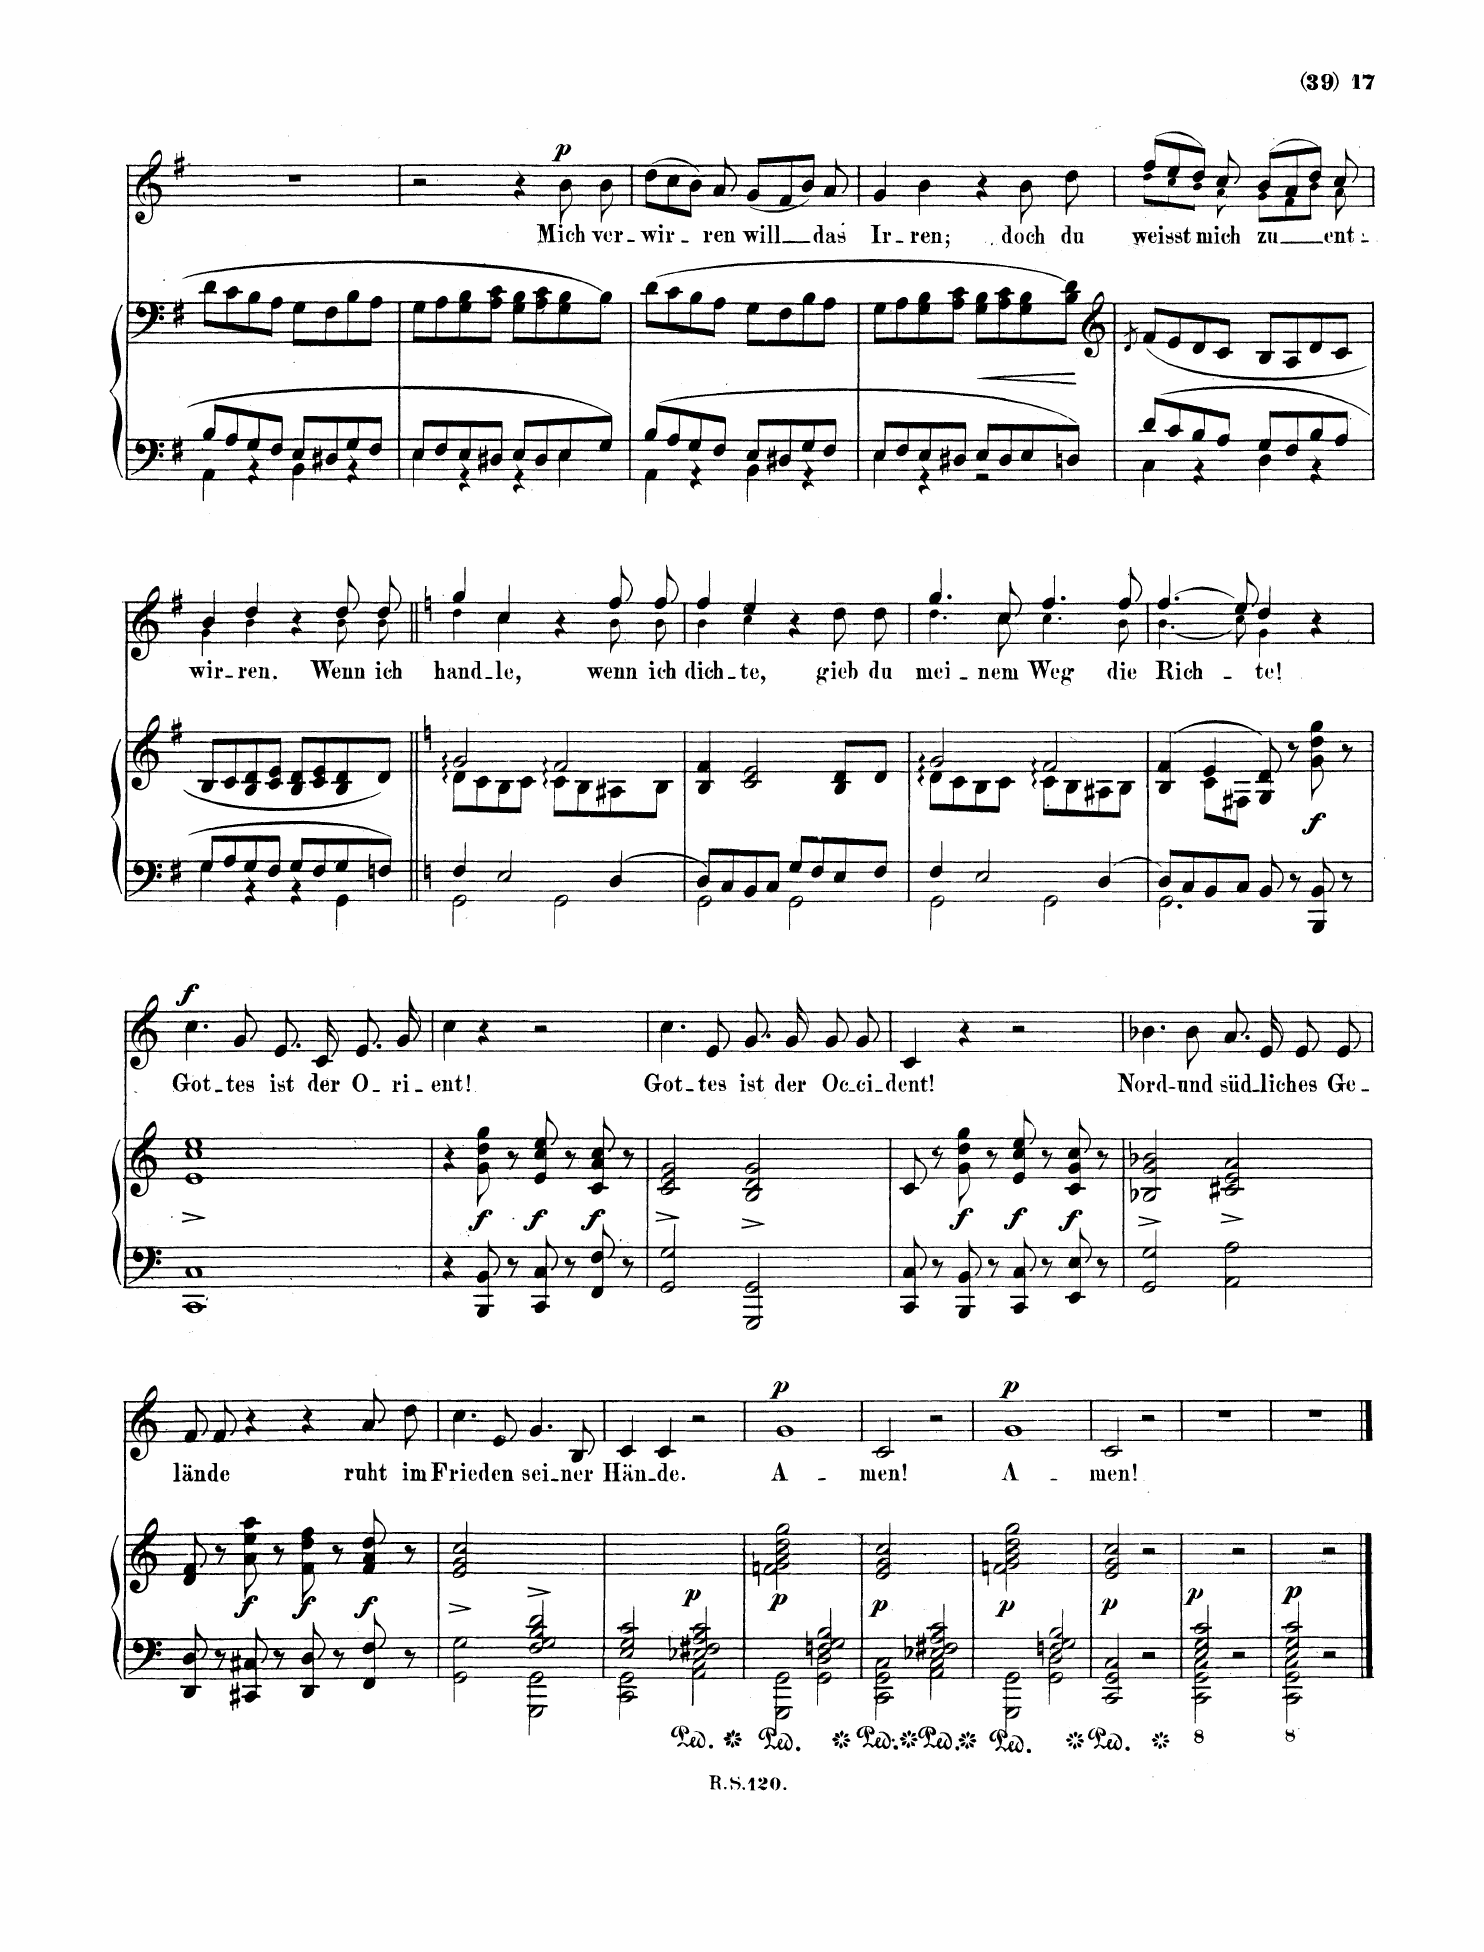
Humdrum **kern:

**kern	**kern	**dynam	**kern	**text	**dynam
*part2	*part2	*part2	*part1	*part1	*part1
*staff3	*staff2	*staff2/3	*staff1	*staff1	*staff1
*I"Piano	*	*	*I"Voice	*	*
*I'Pno	*	*	*	*	*
*clefF4	*clefF4	*	*clefG2	*	*
*k[f#]	*k[f#]	*	*k[f#]	*	*
*M4/4	*M4/4	*	*M4/4	*	*
*met(c)	*met(c)	*	*met(c)	*	*
=21	=21	=21	=21	=21	=21
*^	*	*	*	*	*
8B/L	4AA\	8d\L	.	1r	.	.
8A/	.	8c\	.	.	.	.
8G/	4r	8B\	.	.	.	.
8F#/J	.	8A\J	.	.	.	.
8E/L	4BB\	8G\L	.	.	.	.
8D#X/	.	8F#\	.	.	.	.
8G/	4r	8B\	.	.	.	.
8F#/J	.	8A\J	.	.	.	.
=22	=22	=22	=22	=22	=22	=22
8E/L	4E\	8G\L	.	2r	.	.
8F#/	.	8A\	.	.	.	.
8E/	4r	8G\ 8B\	.	.	.	.
8D#X/J	.	8A\ 8c\J	.	.	.	.
8E/L	4r	8G\ 8B\L	.	4r	.	.
8D#/	.	8A\ 8c\	.	.	.	.
!	!	!	!	!	!	!LO:DY:a
8E/	4E\	8G\ 8B\	.	8b\	Mich	p
8G/J	.	8B\J	.	8b\	ver-	.
=23	=23	=23	=23	=23	=23	=23
8B/L	4AA\	(8d\L	.	(8dd\L	-wir-	.
8A/	.	8c\	.	8cc\	.	.
8G/	4r	8B\	.	8b\J)	.	.
8F#/J	.	8A\J	.	8a/	-ren	.
8E/L	4BB\	8G\L	.	(8g/L	will-	.
8D#X/	.	8F#\	.	8f#/	.	.
8G/	4r	8B\	.	8b/J)	.	.
8F#/J	.	8A\J	.	8a/	-das	.
=24	=24	=24	=24	=24	=24	=24
8E/L	4E\	8G\L	.	4g/	Ir-	.
8F#/	.	8A\	.	.	.	.
8E/	4r	8G\ 8B\	.	4b\	-ren;	.
8D#X/J	.	8A\ 8c\J	.	.	.	.
!	!	!	!LO:HP:b	!	!	!
8E/L	2r	8G\ 8B\L	<	4r	.	.
8D#/	.	8A\ 8c\	.	.	.	.
8E/	.	8G\ 8B\	.	8b\	doch	.
8Dn/J	.	8B\ 8d\J)	.	8dd\	du	.
*v	*v	*	*	*	*	*
.	.	[	.	.	.
=25	=25	=25	=25	=25	=25
*	*clefG2	*	*	*	*
.	(<8qd/	.	.	.	.
*^	*	*	*^	*	*
8d/L	4C\	8f#/L	.	(8ff#/L	8dd\L	weisst	.
8c/	.	8e/	.	8ee/	8cc\	.	.
8B/	4r	8d/	.	8dd/J)	8b\J	.	.
8A/J	.	8c/J	.	8cc/	8a\	mich	.
8G/L	4D\	8B/L	.	(8b/L	8g\L	zu	.
8F#/	.	8A/	.	8a/	8f#\	.	.
8B/	4r	8d/	.	8dd/J)	8b\J	.	.
8A/J	.	8c/J	.	8cc/	8a\	ent-	.
=26	=26	=26	=26	=26	=26	=26	=26
8G/L	4G\	8B/L	.	4b/	4g\	-wir-	.
8A/	.	8c/	.	.	.	.	.
8G/	4r	8B/ 8d/	.	4dd/	4b\	-ren.	.
8F#/J	.	8c/ 8e/J	.	.	.	.	.
8G/L	4r	8B/ 8d/L	.	4r	4ryy	.	.
8F#/	.	8c/ 8e/	.	.	.	.	.
8G/	4GG\	8B/ 8d/	.	8dd/	8b\	Wenn	.
8Fn/J	.	8d/J)	.	8dd/	8b\	ich	.
=27||	=27||	=27||	=27||	=27||	=27||	=27||	=27||
*k[]	*	*k[]	*	*k[]	*	*	*
*	*	*^	*	*	*	*	*
4F/	2GG\	2g::/	8d\L	.	4gg/	4dd\	hand-	.
.	.	.	8c\	.	.	.	.	.
2E/	.	.	8B\	.	4cc/	4cc\	-le,	.
.	.	.	8c\J	.	.	.	.	.
.	2GG\	2f::/	8c\L	.	4r	4ryy	.	.
.	.	.	8B\	.	.	.	.	.
[4D/	.	.	8A#X\	.	8ff/	8b\	wenn	.
.	.	.	8B\J	.	8ff/	8b\	ich	.
*	*	*v	*v	*	*	*	*	*
=28	=28	=28	=28	=28	=28	=28	=28
8D/L]	2GG\	4B/ 4f/	.	4ff/	4b\	dich-	.
8C/	.	.	.	.	.	.	.
8BB/	.	2c/ 2e/	.	4ee/	4cc\	-te,	.
8C/J	.	.	.	.	.	.	.
8G/L	2GG\	.	.	4r	2ryy	.	.
8F/	.	.	.	.	.	.	.
8E/	.	8B/ 8d/L	.	8dd\	.	gib	.
8F/J	.	8d/J	.	8dd\	.	du	.
=29	=29	=29	=29	=29	=29	=29	=29
*	*	*^	*	*	*	*	*
4F/	2GG\	2g::/	8d\L	.	4.gg/	4.dd\	mei-	.
.	.	.	8c\	.	.	.	.	.
2E/	.	.	8B\	.	.	.	.	.
.	.	.	8c\J	.	8cc/	8cc\	-nem	.
.	2GG\	2f::/	8c\L	.	4.ff/	4.cc\	Weg	.
.	.	.	8B\	.	.	.	.	.
[4D/	.	.	8A#X\	.	.	.	.	.
.	.	.	8B\J	.	8ff/	8b\	die	.
=30	=30	=30	=30	=30	=30	=30	=30	=30
8D/L]	2.GG\	(4B/ 4f/	4ryy	.	(4.ff/	(4.b\	Rich-	.
8C/	.	.	.	.	.	.	.	.
8BB/	.	4e/	8c\L	.	.	.	.	.
8C/J	.	.	8F#X\J	.	8ee/)	8cc\)	.	.
8BB/	.	8G/ 8d/)	2ryy	.	4dd/	4g\	-te!	.
8r	.	8r	.	.	.	.	.	.
!	!	!	!	!LO:DY:b	!	!	!	!
8BBB/ 8BB/	4ryy	8g\ 8dd\ 8gg\	.	f	4r	4ryy	.	.
8r	.	8r	.	.	.	.	.	.
*v	*v	*	*	*	*v	*v	*	*
*	*v	*v	*	*	*	*
=31	=31	=31	=31	=31	=31
!	!	!	!	!	!LO:DY:a
1CC^> 1C^>	1e 1cc 1ee	.	4.cc\	Got-	f
.	.	.	8g/	-tes	.
.	.	.	8.e/	ist	.
.	.	.	16c/	der	.
.	.	.	8.e/	O-	.
.	.	.	16g/	-ri-	.
=32	=32	=32	=32	=32	=32
4r	4r	.	4cc\	-ent!	.
!	!	!LO:DY:b	!	!	!
8BBB/ 8BB/	8g\ 8dd\ 8gg\	f	4r	.	.
8r	8r	.	.	.	.
!	!	!LO:DY:b	!	!	!
8CC/ 8C/	8e/ 8cc/ 8ee/	f	2r	.	.
8r	8r	.	.	.	.
!	!	!LO:DY:b	!	!	!
8FF/ 8F/	8c/ 8a/ 8cc/	f	.	.	.
8r	8r	.	.	.	.
=33	=33	=33	=33	=33	=33
2GG/^> 2G/^>	2c/ 2e/ 2g/	.	4.cc\	Got-	.
.	.	.	8e/	-tes	.
2GGG/^> 2GG/^>	2B/ 2d/ 2g/	.	8.g/	ist	.
.	.	.	16g/	der	.
.	.	.	8g/	Oc-	.
.	.	.	8g/	-ci-	.
=34	=34	=34	=34	=34	=34
8CC/ 8C/	8c/	.	4c/	-dent!	.
8r	8r	.	.	.	.
!	!	!LO:DY:b	!	!	!
8BBB/ 8BB/	8g\ 8dd\ 8gg\	f	4r	.	.
8r	8r	.	.	.	.
!	!	!LO:DY:b	!	!	!
8CC/ 8C/	8e/ 8cc/ 8ee/	f	2r	.	.
8r	8r	.	.	.	.
!	!	!LO:DY:b	!	!	!
8EE/ 8E/	8c/ 8g/ 8cc/	f	.	.	.
8r	8r	.	.	.	.
=35	=35	=35	=35	=35	=35
2GG/^> 2G/^>	2B-X/ 2g/ 2b-X/	.	4.b-X\	Nord-	.
.	.	.	8b-\	-und	.
2AA\^> 2A\^>	2c#X/ 2e/ 2a/	.	8.a/	süd-	.
.	.	.	16e/	-li-	.
.	.	.	8e/	-ches	.
.	.	.	8e/	Ge-	.
=36	=36	=36	=36	=36	=36
8DD/ 8D/	8d/ 8f/	.	8f/	-län-	.
8r	8r	.	8f/	-de	.
!	!	!LO:DY:b	!	!	!
8CC#X/ 8C#X/	8a\ 8ee\ 8aa\	f	4r	.	.
8r	8r	.	.	.	.
!	!	!LO:DY:b	!	!	!
8DD/ 8D/	8f\ 8dd\ 8ff\	f	4r	.	.
8r	8r	.	.	.	.
!	!	!LO:DY:b	!	!	!
8FF/ 8F/	8f/ 8a/ 8dd/	f	8a/	ruht	.
8r	8r	.	8dd\	im	.
=37	=37	=37	=37	=37	=37
*^	*	*	*	*	*
2ryy	2GG\^> 2G\^>	2e/ 2g/ 2cc/	.	4.cc\	Frie-	.
.	.	.	.	8e/	-den	.
2F/^> 2G/^> 2B/^> 2d/^>	2GGG\ 2GG\	2ryy	.	4.g/	sei-	.
.	.	.	.	8B/	-ner	.
=38	=38	=38	=38	=38	=38	=38
2E/ 2G/ 2c/	2CC\ 2GG\	2ryy	.	4c/	Hän-	.
.	.	.	.	4c/	-de.	.
!	!	!	!LO:DY:b	!	!	!
2E-X/ 2F#X/ 2A/ 2c/	2AA\ 2C\	2ryy	p	4r	.	.
.	.	.	.	4r	.	.
=39	=39	=39	=39	=39	=39	=39
!	!	!	!LO:DY:b	!	!	!LO:DY:a
2ryy	2GGG\ 2GG\	2fn\ 2g\ 2b\ 2dd\ 2gg\	p	1g	A-	p
2Fn/ 2G/ 2B/	2GG\ 2D\	2ryy	.	.	.	.
=40	=40	=40	=40	=40	=40	=40
!	!	!	!LO:DY:b	!	!	!
2ryy	2CC\ 2GG\ 2C\	2e/ 2g/ 2cc/	p	2c/	-men!	.
2E-X/ 2F#X/ 2A/ 2c/	2AA\ 2C\	2ryy	.	2r	.	.
=41	=41	=41	=41	=41	=41	=41
!	!	!	!LO:DY:b	!	!	!LO:DY:a
2ryy	2GGG\ 2GG\	2fn\ 2g\ 2b\ 2dd\ 2gg\	p	1g	A-	p
2Fn/ 2G/ 2B/	2GG\ 2D\	2ryy	.	.	.	.
=42	=42	=42	=42	=42	=42	=42
!	!	!	!LO:DY:b	!	!	!
*v	*v	*	*	*	*	*
2CC/ 2GG/ 2C/	2e/ 2g/ 2cc/	p	2c/	-men!	.
2r	2r	.	4r	.	.
.	.	.	4r	.	.
=43	=43	=43	=43	=43	=43
*^	*	*	*	*	*
!	!	!	!LO:DY:b	!	!	!
2E/ 2G/ 2c/	2CCC\ 2CC\ 2GG\ 2C\	2ryy	p	1r	.	.
2ryy	2r	2r	.	.	.	.
=44	=44	=44	=44	=44	=44	=44
*	*^	*	*	*	*	*
!	!	!	!	!LO:DY:b	!	!	!
2E/ 2G/ 2c/	2CCC\ 2CC\ 2GG\ 2C\	2ryy	2ryy	p	1r	.	.
2ryy	2r	2ryy	2r	.	.	.	.
*v	*v	*v	*	*	*	*	*
==	==	==	==	==	==
*-	*-	*-	*-	*-	*-
